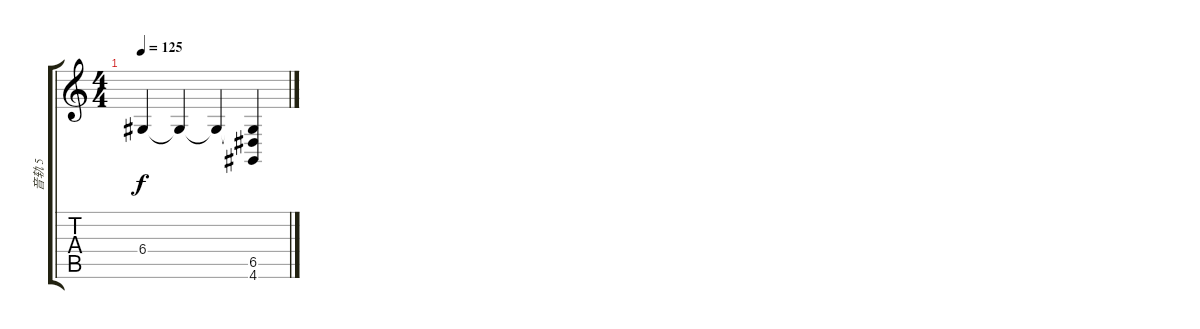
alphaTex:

\track ("音轨 5" "音轨 5") {instrument electricgrandpiano}
\staff {score tabs}
\tuning (E4 B3 G3 D3 A2 E2) {hide}
\ts (4 4)
\tempo 125
\clef g2
\ks c
6.4{t}.4{dy f} 6.4{t}.4 6.4{t}.4 (6.4{t} 6.5{t} 4.6{t}).4
